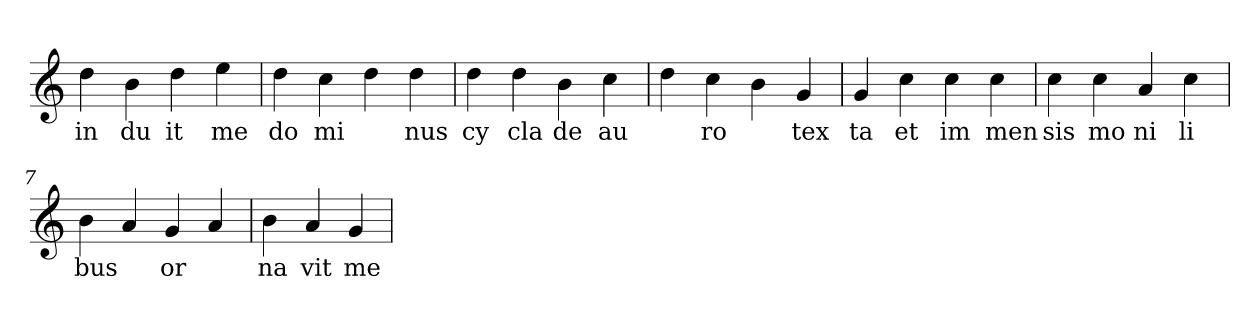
**kern	**text
*part1	*part1
*staff1	*staff1
*clefG2	*
=1	=1
4dd	in
4b	du
4dd	it
4ee	me
=2	=2
4dd	do
4cc	mi
4dd	.
4dd	nus
=3	=3
4dd	cy
4dd	cla
4b	de
4cc	au
=4	=4
4dd	.
4cc	ro
4b	.
4g	tex
=5	=5
4g	ta
4cc	et
4cc	im
4cc	men
=6	=6
4cc	sis
4cc	mo
4a	ni
4cc	li
=7	=7
4b	bus
4a	.
4g	or
4a	.
=8	=8
4b	na
4a	vit
4g	me
=	=
*-	*-
